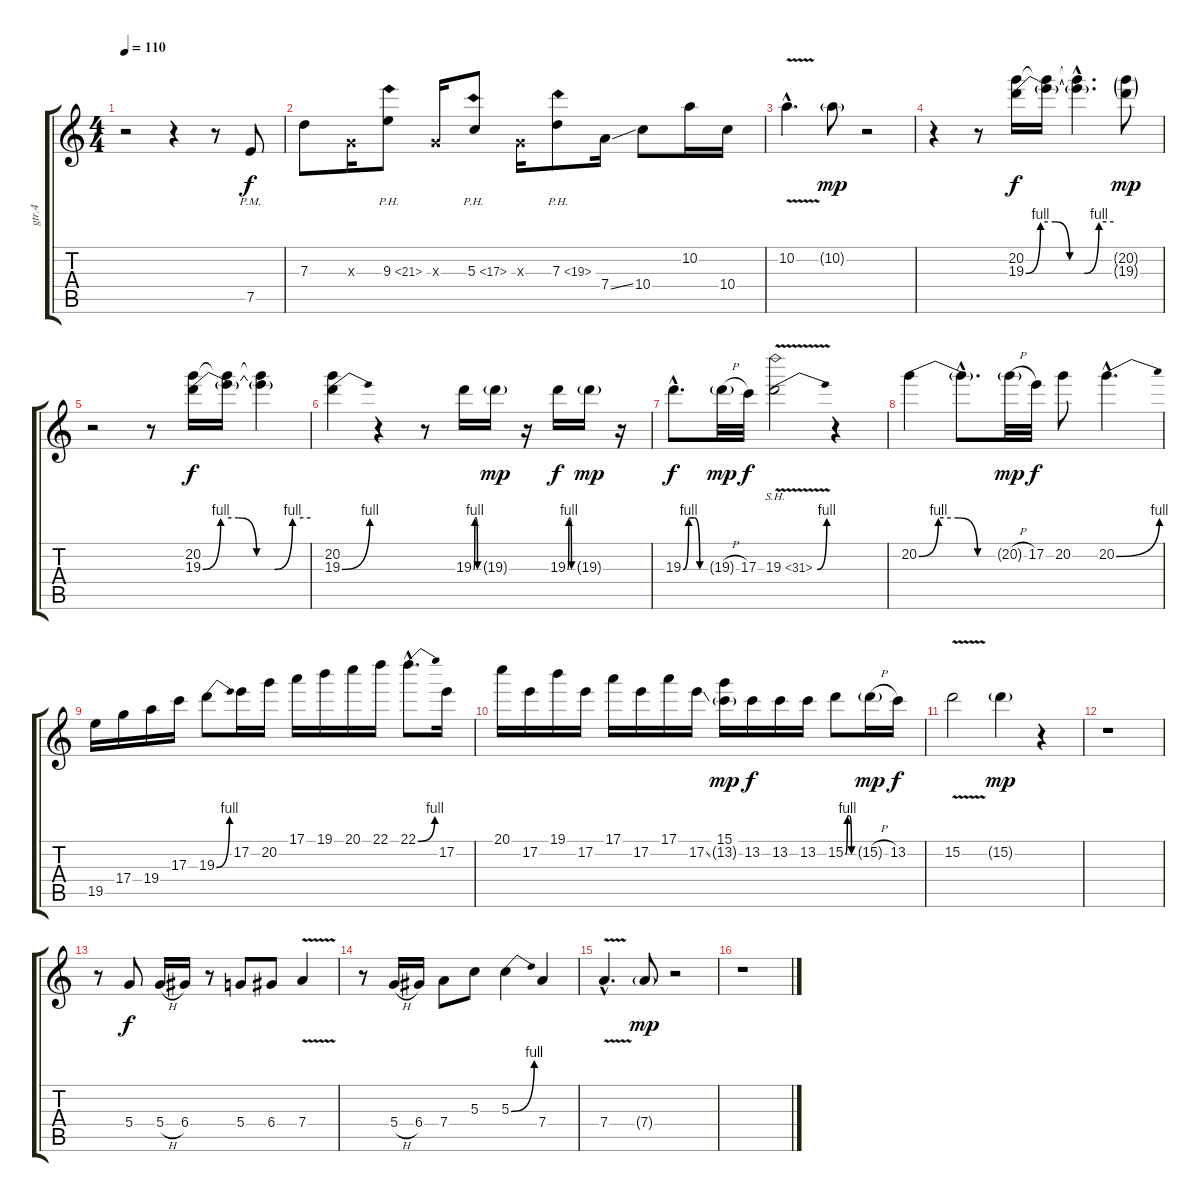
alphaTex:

\track ("gtr.4" "gtr.4") {instrument distortionguitar}
\staff {score tabs}
\tuning (E4 B3 G3 D3 A2 E2) {hide}
\ts (4 4)
\tempo 110
\clef g2
\ks c
r.2{dy f} r.4 r.8 7.5{pm}.8 |
7.3.8 0.3{x}.16 9.3{ph 12}.8 0.3{x}.16 5.3{ph 12}.8 0.3{x}.16 7.3{ph 12}.8 7.4{ss}.16 10.4.8 10.2.16 10.4.16 |
10.2{v hac}.4{d} 10.2{g}.8{dy mp} r.2 |
r.4 r.8 (20.2 19.3{be (custom 0 0 10 4 20 4 30 0 40 0 50 4 60 4)}).16{dy f} (20.2{t} 19.3{t}).16 (20.2{hac t} 19.3{hac t}).4{d} (20.2{g} 19.3{g}).8{dy mp} |
r.2 r.8 (20.2 19.3{be (custom 0 0 10 4 20 4 30 0 40 0 50 4 60 4)}).16{dy f} (20.2{t} 19.3{t}).16 (20.2{t} 19.3{t}).4 |
(20.2 19.3{be (bend 0 0 60 4)}).4 r.4 r.8 19.3{be (custom 0 0 15 4 30 4 45 0 60 0)}.16 19.3{g}.16{dy mp} r.16 19.3{be (custom 0 0 15 4 30 4 45 0 60 0)}.16{dy f} 19.3{g}.16{dy mp} r.16 |
19.3{be (custom 0 0 15 4 30 4 45 0 60 0) hac}.8{d dy f} 19.3{h g}.32{dy mp} 17.3.32{dy f} 19.3{be (bend 0 0 60 4) sh 12 v}.2 r.4 |
20.2{be (custom 0 0 15 4 30 4 45 0 60 0)}.4 20.2{hac t}.8{d} 20.2{h g}.32{dy mp} 17.2.32{dy f} 20.2.8 20.2{be (bend 0 0 60 4) hac}.4{d} |
19.5.16 17.4.16 19.4.16 17.3.16 19.3{be (bend 0 0 60 4)}.8 17.2.16 20.2.16 17.1.16 19.1.16 20.1.16 22.1.16 22.1{be (bend 0 0 60 4) hac}.8{d} 17.2.16 |
20.1.16 17.2.16 19.1.16 17.2.16 17.1.16 17.2.16 17.1.16 17.2{ss}.16 (15.1 13.2{g}).16{dy mp} 13.2.16{dy f} 13.2.16 13.2.16 15.2{be (custom 0 0 15 4 30 4 45 0 60 0)}.8 15.2{h g}.16{dy mp} 13.2.16{dy f} |
15.2{v}.2 15.2{g}.4{dy mp} r.4 |
r.1 |
r.8 5.4.8{dy f} 5.4{h}.16 6.4.16 r.8 5.4.8 6.4.8 7.4{v}.4 |
r.8 5.4{h}.16 6.4.16 7.4.8 5.3.8 5.3{be (bend 0 0 60 4)}.4 7.4.4 |
7.4{v hac}.4{d} 7.4{g}.8{dy mp} r.2 |
r.1
